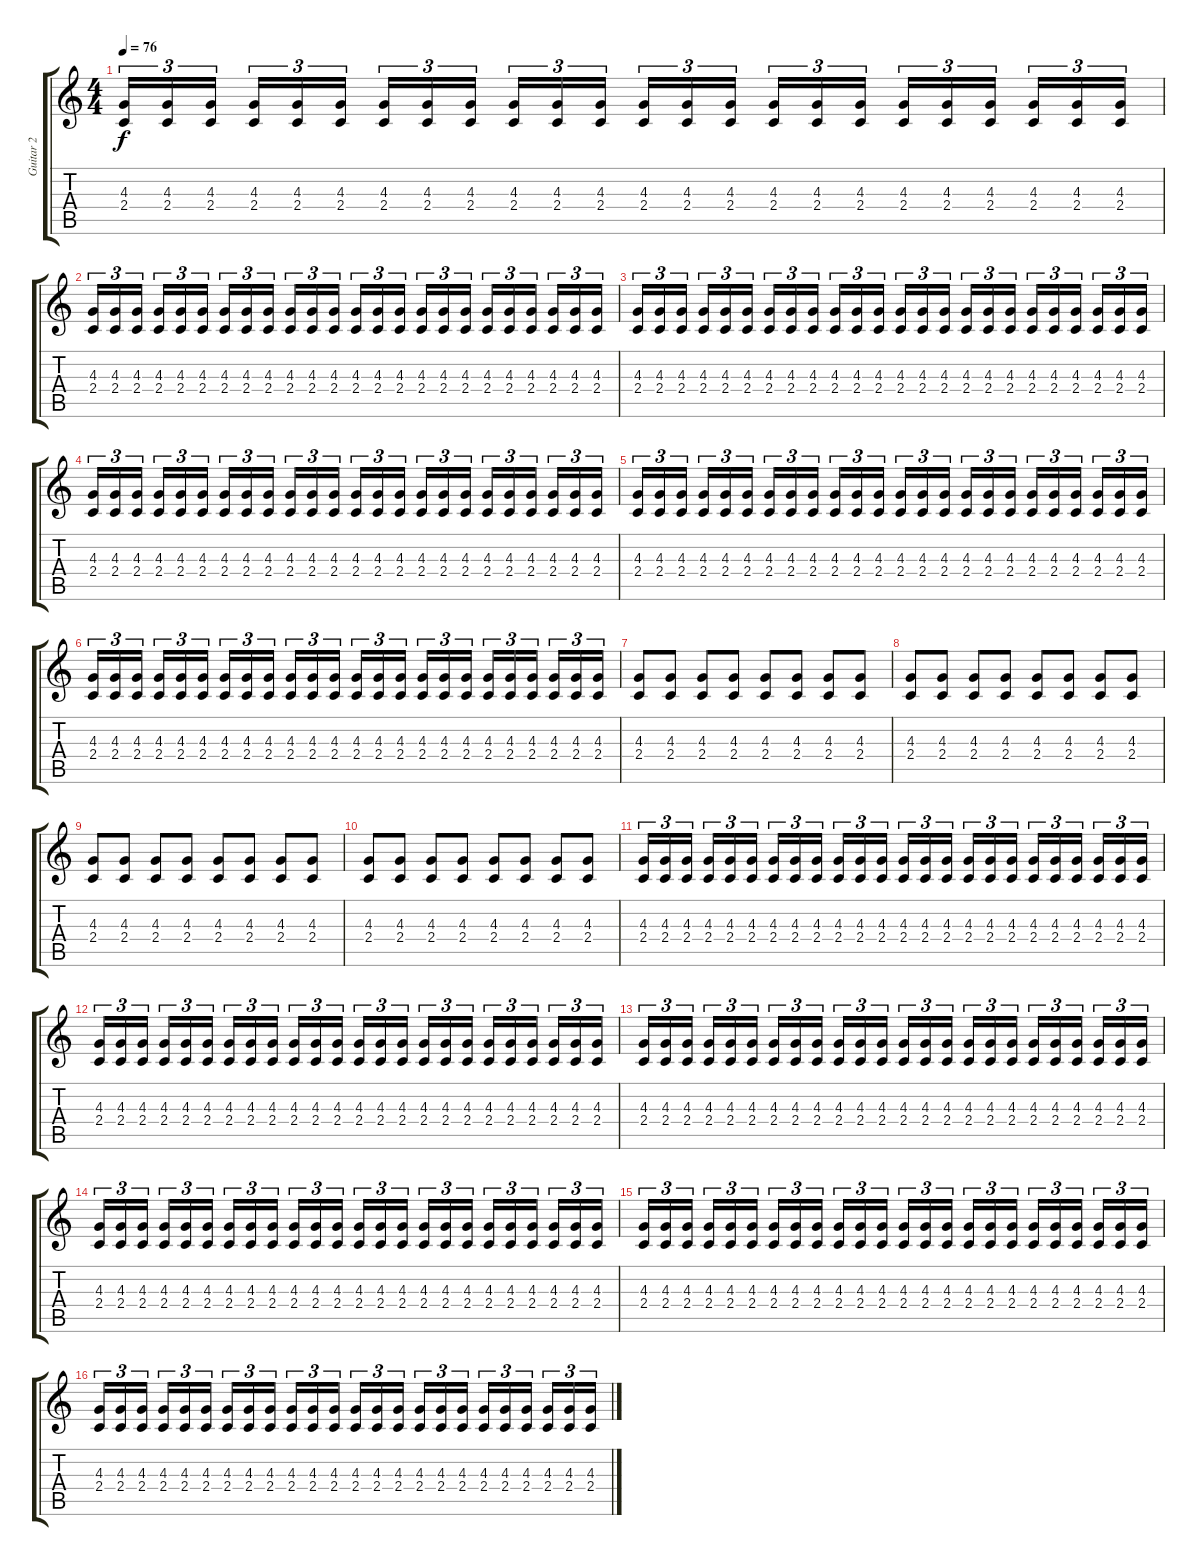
\track ("Guitar 2" "Guitar 2") {instrument distortionguitar}
\staff {score tabs}
\tuning (C4 G3 Eb3 Bb2 F2 C2) {hide}
\ts (4 4)
\tempo 76
\clef g2
\ks c
(4.3 2.4).16{tu (3 2) dy f} (4.3 2.4).16{tu (3 2)} (4.3 2.4).16{tu (3 2) beam splitsecondary} (4.3 2.4).16{tu (3 2)} (4.3 2.4).16{tu (3 2)} (4.3 2.4).16{tu (3 2)} (4.3 2.4).16{tu (3 2)} (4.3 2.4).16{tu (3 2)} (4.3 2.4).16{tu (3 2) beam splitsecondary} (4.3 2.4).16{tu (3 2)} (4.3 2.4).16{tu (3 2)} (4.3 2.4).16{tu (3 2)} (4.3 2.4).16{tu (3 2)} (4.3 2.4).16{tu (3 2)} (4.3 2.4).16{tu (3 2) beam splitsecondary} (4.3 2.4).16{tu (3 2)} (4.3 2.4).16{tu (3 2)} (4.3 2.4).16{tu (3 2)} (4.3 2.4).16{tu (3 2)} (4.3 2.4).16{tu (3 2)} (4.3 2.4).16{tu (3 2) beam splitsecondary} (4.3 2.4).16{tu (3 2)} (4.3 2.4).16{tu (3 2)} (4.3 2.4).16{tu (3 2)} |
(4.3 2.4).16{tu (3 2)} (4.3 2.4).16{tu (3 2)} (4.3 2.4).16{tu (3 2) beam splitsecondary} (4.3 2.4).16{tu (3 2)} (4.3 2.4).16{tu (3 2)} (4.3 2.4).16{tu (3 2)} (4.3 2.4).16{tu (3 2)} (4.3 2.4).16{tu (3 2)} (4.3 2.4).16{tu (3 2) beam splitsecondary} (4.3 2.4).16{tu (3 2)} (4.3 2.4).16{tu (3 2)} (4.3 2.4).16{tu (3 2)} (4.3 2.4).16{tu (3 2)} (4.3 2.4).16{tu (3 2)} (4.3 2.4).16{tu (3 2) beam splitsecondary} (4.3 2.4).16{tu (3 2)} (4.3 2.4).16{tu (3 2)} (4.3 2.4).16{tu (3 2)} (4.3 2.4).16{tu (3 2)} (4.3 2.4).16{tu (3 2)} (4.3 2.4).16{tu (3 2) beam splitsecondary} (4.3 2.4).16{tu (3 2)} (4.3 2.4).16{tu (3 2)} (4.3 2.4).16{tu (3 2)} |
(4.3 2.4).16{tu (3 2)} (4.3 2.4).16{tu (3 2)} (4.3 2.4).16{tu (3 2) beam splitsecondary} (4.3 2.4).16{tu (3 2)} (4.3 2.4).16{tu (3 2)} (4.3 2.4).16{tu (3 2)} (4.3 2.4).16{tu (3 2)} (4.3 2.4).16{tu (3 2)} (4.3 2.4).16{tu (3 2) beam splitsecondary} (4.3 2.4).16{tu (3 2)} (4.3 2.4).16{tu (3 2)} (4.3 2.4).16{tu (3 2)} (4.3 2.4).16{tu (3 2)} (4.3 2.4).16{tu (3 2)} (4.3 2.4).16{tu (3 2) beam splitsecondary} (4.3 2.4).16{tu (3 2)} (4.3 2.4).16{tu (3 2)} (4.3 2.4).16{tu (3 2)} (4.3 2.4).16{tu (3 2)} (4.3 2.4).16{tu (3 2)} (4.3 2.4).16{tu (3 2) beam splitsecondary} (4.3 2.4).16{tu (3 2)} (4.3 2.4).16{tu (3 2)} (4.3 2.4).16{tu (3 2)} |
(4.3 2.4).16{tu (3 2)} (4.3 2.4).16{tu (3 2)} (4.3 2.4).16{tu (3 2) beam splitsecondary} (4.3 2.4).16{tu (3 2)} (4.3 2.4).16{tu (3 2)} (4.3 2.4).16{tu (3 2)} (4.3 2.4).16{tu (3 2)} (4.3 2.4).16{tu (3 2)} (4.3 2.4).16{tu (3 2) beam splitsecondary} (4.3 2.4).16{tu (3 2)} (4.3 2.4).16{tu (3 2)} (4.3 2.4).16{tu (3 2)} (4.3 2.4).16{tu (3 2)} (4.3 2.4).16{tu (3 2)} (4.3 2.4).16{tu (3 2) beam splitsecondary} (4.3 2.4).16{tu (3 2)} (4.3 2.4).16{tu (3 2)} (4.3 2.4).16{tu (3 2)} (4.3 2.4).16{tu (3 2)} (4.3 2.4).16{tu (3 2)} (4.3 2.4).16{tu (3 2) beam splitsecondary} (4.3 2.4).16{tu (3 2)} (4.3 2.4).16{tu (3 2)} (4.3 2.4).16{tu (3 2)} |
(4.3 2.4).16{tu (3 2)} (4.3 2.4).16{tu (3 2)} (4.3 2.4).16{tu (3 2) beam splitsecondary} (4.3 2.4).16{tu (3 2)} (4.3 2.4).16{tu (3 2)} (4.3 2.4).16{tu (3 2)} (4.3 2.4).16{tu (3 2)} (4.3 2.4).16{tu (3 2)} (4.3 2.4).16{tu (3 2) beam splitsecondary} (4.3 2.4).16{tu (3 2)} (4.3 2.4).16{tu (3 2)} (4.3 2.4).16{tu (3 2)} (4.3 2.4).16{tu (3 2)} (4.3 2.4).16{tu (3 2)} (4.3 2.4).16{tu (3 2) beam splitsecondary} (4.3 2.4).16{tu (3 2)} (4.3 2.4).16{tu (3 2)} (4.3 2.4).16{tu (3 2)} (4.3 2.4).16{tu (3 2)} (4.3 2.4).16{tu (3 2)} (4.3 2.4).16{tu (3 2) beam splitsecondary} (4.3 2.4).16{tu (3 2)} (4.3 2.4).16{tu (3 2)} (4.3 2.4).16{tu (3 2)} |
(4.3 2.4).16{tu (3 2)} (4.3 2.4).16{tu (3 2)} (4.3 2.4).16{tu (3 2) beam splitsecondary} (4.3 2.4).16{tu (3 2)} (4.3 2.4).16{tu (3 2)} (4.3 2.4).16{tu (3 2)} (4.3 2.4).16{tu (3 2)} (4.3 2.4).16{tu (3 2)} (4.3 2.4).16{tu (3 2) beam splitsecondary} (4.3 2.4).16{tu (3 2)} (4.3 2.4).16{tu (3 2)} (4.3 2.4).16{tu (3 2)} (4.3 2.4).16{tu (3 2)} (4.3 2.4).16{tu (3 2)} (4.3 2.4).16{tu (3 2) beam splitsecondary} (4.3 2.4).16{tu (3 2)} (4.3 2.4).16{tu (3 2)} (4.3 2.4).16{tu (3 2)} (4.3 2.4).16{tu (3 2)} (4.3 2.4).16{tu (3 2)} (4.3 2.4).16{tu (3 2) beam splitsecondary} (4.3 2.4).16{tu (3 2)} (4.3 2.4).16{tu (3 2)} (4.3 2.4).16{tu (3 2)} |
(4.3 2.4).8 (4.3 2.4).8 (4.3 2.4).8 (4.3 2.4).8 (4.3 2.4).8 (4.3 2.4).8 (4.3 2.4).8 (4.3 2.4).8 |
(4.3 2.4).8 (4.3 2.4).8 (4.3 2.4).8 (4.3 2.4).8 (4.3 2.4).8 (4.3 2.4).8 (4.3 2.4).8 (4.3 2.4).8 |
(4.3 2.4).8 (4.3 2.4).8 (4.3 2.4).8 (4.3 2.4).8 (4.3 2.4).8 (4.3 2.4).8 (4.3 2.4).8 (4.3 2.4).8 |
(4.3 2.4).8 (4.3 2.4).8 (4.3 2.4).8 (4.3 2.4).8 (4.3 2.4).8 (4.3 2.4).8 (4.3 2.4).8 (4.3 2.4).8 |
(4.3 2.4).16{tu (3 2)} (4.3 2.4).16{tu (3 2)} (4.3 2.4).16{tu (3 2) beam splitsecondary} (4.3 2.4).16{tu (3 2)} (4.3 2.4).16{tu (3 2)} (4.3 2.4).16{tu (3 2)} (4.3 2.4).16{tu (3 2)} (4.3 2.4).16{tu (3 2)} (4.3 2.4).16{tu (3 2) beam splitsecondary} (4.3 2.4).16{tu (3 2)} (4.3 2.4).16{tu (3 2)} (4.3 2.4).16{tu (3 2)} (4.3 2.4).16{tu (3 2)} (4.3 2.4).16{tu (3 2)} (4.3 2.4).16{tu (3 2) beam splitsecondary} (4.3 2.4).16{tu (3 2)} (4.3 2.4).16{tu (3 2)} (4.3 2.4).16{tu (3 2)} (4.3 2.4).16{tu (3 2)} (4.3 2.4).16{tu (3 2)} (4.3 2.4).16{tu (3 2) beam splitsecondary} (4.3 2.4).16{tu (3 2)} (4.3 2.4).16{tu (3 2)} (4.3 2.4).16{tu (3 2)} |
(4.3 2.4).16{tu (3 2)} (4.3 2.4).16{tu (3 2)} (4.3 2.4).16{tu (3 2) beam splitsecondary} (4.3 2.4).16{tu (3 2)} (4.3 2.4).16{tu (3 2)} (4.3 2.4).16{tu (3 2)} (4.3 2.4).16{tu (3 2)} (4.3 2.4).16{tu (3 2)} (4.3 2.4).16{tu (3 2) beam splitsecondary} (4.3 2.4).16{tu (3 2)} (4.3 2.4).16{tu (3 2)} (4.3 2.4).16{tu (3 2)} (4.3 2.4).16{tu (3 2)} (4.3 2.4).16{tu (3 2)} (4.3 2.4).16{tu (3 2) beam splitsecondary} (4.3 2.4).16{tu (3 2)} (4.3 2.4).16{tu (3 2)} (4.3 2.4).16{tu (3 2)} (4.3 2.4).16{tu (3 2)} (4.3 2.4).16{tu (3 2)} (4.3 2.4).16{tu (3 2) beam splitsecondary} (4.3 2.4).16{tu (3 2)} (4.3 2.4).16{tu (3 2)} (4.3 2.4).16{tu (3 2)} |
(4.3 2.4).16{tu (3 2)} (4.3 2.4).16{tu (3 2)} (4.3 2.4).16{tu (3 2) beam splitsecondary} (4.3 2.4).16{tu (3 2)} (4.3 2.4).16{tu (3 2)} (4.3 2.4).16{tu (3 2)} (4.3 2.4).16{tu (3 2)} (4.3 2.4).16{tu (3 2)} (4.3 2.4).16{tu (3 2) beam splitsecondary} (4.3 2.4).16{tu (3 2)} (4.3 2.4).16{tu (3 2)} (4.3 2.4).16{tu (3 2)} (4.3 2.4).16{tu (3 2)} (4.3 2.4).16{tu (3 2)} (4.3 2.4).16{tu (3 2) beam splitsecondary} (4.3 2.4).16{tu (3 2)} (4.3 2.4).16{tu (3 2)} (4.3 2.4).16{tu (3 2)} (4.3 2.4).16{tu (3 2)} (4.3 2.4).16{tu (3 2)} (4.3 2.4).16{tu (3 2) beam splitsecondary} (4.3 2.4).16{tu (3 2)} (4.3 2.4).16{tu (3 2)} (4.3 2.4).16{tu (3 2)} |
(4.3 2.4).16{tu (3 2)} (4.3 2.4).16{tu (3 2)} (4.3 2.4).16{tu (3 2) beam splitsecondary} (4.3 2.4).16{tu (3 2)} (4.3 2.4).16{tu (3 2)} (4.3 2.4).16{tu (3 2)} (4.3 2.4).16{tu (3 2)} (4.3 2.4).16{tu (3 2)} (4.3 2.4).16{tu (3 2) beam splitsecondary} (4.3 2.4).16{tu (3 2)} (4.3 2.4).16{tu (3 2)} (4.3 2.4).16{tu (3 2)} (4.3 2.4).16{tu (3 2)} (4.3 2.4).16{tu (3 2)} (4.3 2.4).16{tu (3 2) beam splitsecondary} (4.3 2.4).16{tu (3 2)} (4.3 2.4).16{tu (3 2)} (4.3 2.4).16{tu (3 2)} (4.3 2.4).16{tu (3 2)} (4.3 2.4).16{tu (3 2)} (4.3 2.4).16{tu (3 2) beam splitsecondary} (4.3 2.4).16{tu (3 2)} (4.3 2.4).16{tu (3 2)} (4.3 2.4).16{tu (3 2)} |
(4.3 2.4).16{tu (3 2)} (4.3 2.4).16{tu (3 2)} (4.3 2.4).16{tu (3 2) beam splitsecondary} (4.3 2.4).16{tu (3 2)} (4.3 2.4).16{tu (3 2)} (4.3 2.4).16{tu (3 2)} (4.3 2.4).16{tu (3 2)} (4.3 2.4).16{tu (3 2)} (4.3 2.4).16{tu (3 2) beam splitsecondary} (4.3 2.4).16{tu (3 2)} (4.3 2.4).16{tu (3 2)} (4.3 2.4).16{tu (3 2)} (4.3 2.4).16{tu (3 2)} (4.3 2.4).16{tu (3 2)} (4.3 2.4).16{tu (3 2) beam splitsecondary} (4.3 2.4).16{tu (3 2)} (4.3 2.4).16{tu (3 2)} (4.3 2.4).16{tu (3 2)} (4.3 2.4).16{tu (3 2)} (4.3 2.4).16{tu (3 2)} (4.3 2.4).16{tu (3 2) beam splitsecondary} (4.3 2.4).16{tu (3 2)} (4.3 2.4).16{tu (3 2)} (4.3 2.4).16{tu (3 2)} |
(4.3 2.4).16{tu (3 2)} (4.3 2.4).16{tu (3 2)} (4.3 2.4).16{tu (3 2) beam splitsecondary} (4.3 2.4).16{tu (3 2)} (4.3 2.4).16{tu (3 2)} (4.3 2.4).16{tu (3 2)} (4.3 2.4).16{tu (3 2)} (4.3 2.4).16{tu (3 2)} (4.3 2.4).16{tu (3 2) beam splitsecondary} (4.3 2.4).16{tu (3 2)} (4.3 2.4).16{tu (3 2)} (4.3 2.4).16{tu (3 2)} (4.3 2.4).16{tu (3 2)} (4.3 2.4).16{tu (3 2)} (4.3 2.4).16{tu (3 2) beam splitsecondary} (4.3 2.4).16{tu (3 2)} (4.3 2.4).16{tu (3 2)} (4.3 2.4).16{tu (3 2)} (4.3 2.4).16{tu (3 2)} (4.3 2.4).16{tu (3 2)} (4.3 2.4).16{tu (3 2) beam splitsecondary} (4.3 2.4).16{tu (3 2)} (4.3 2.4).16{tu (3 2)} (4.3 2.4).16{tu (3 2)}
